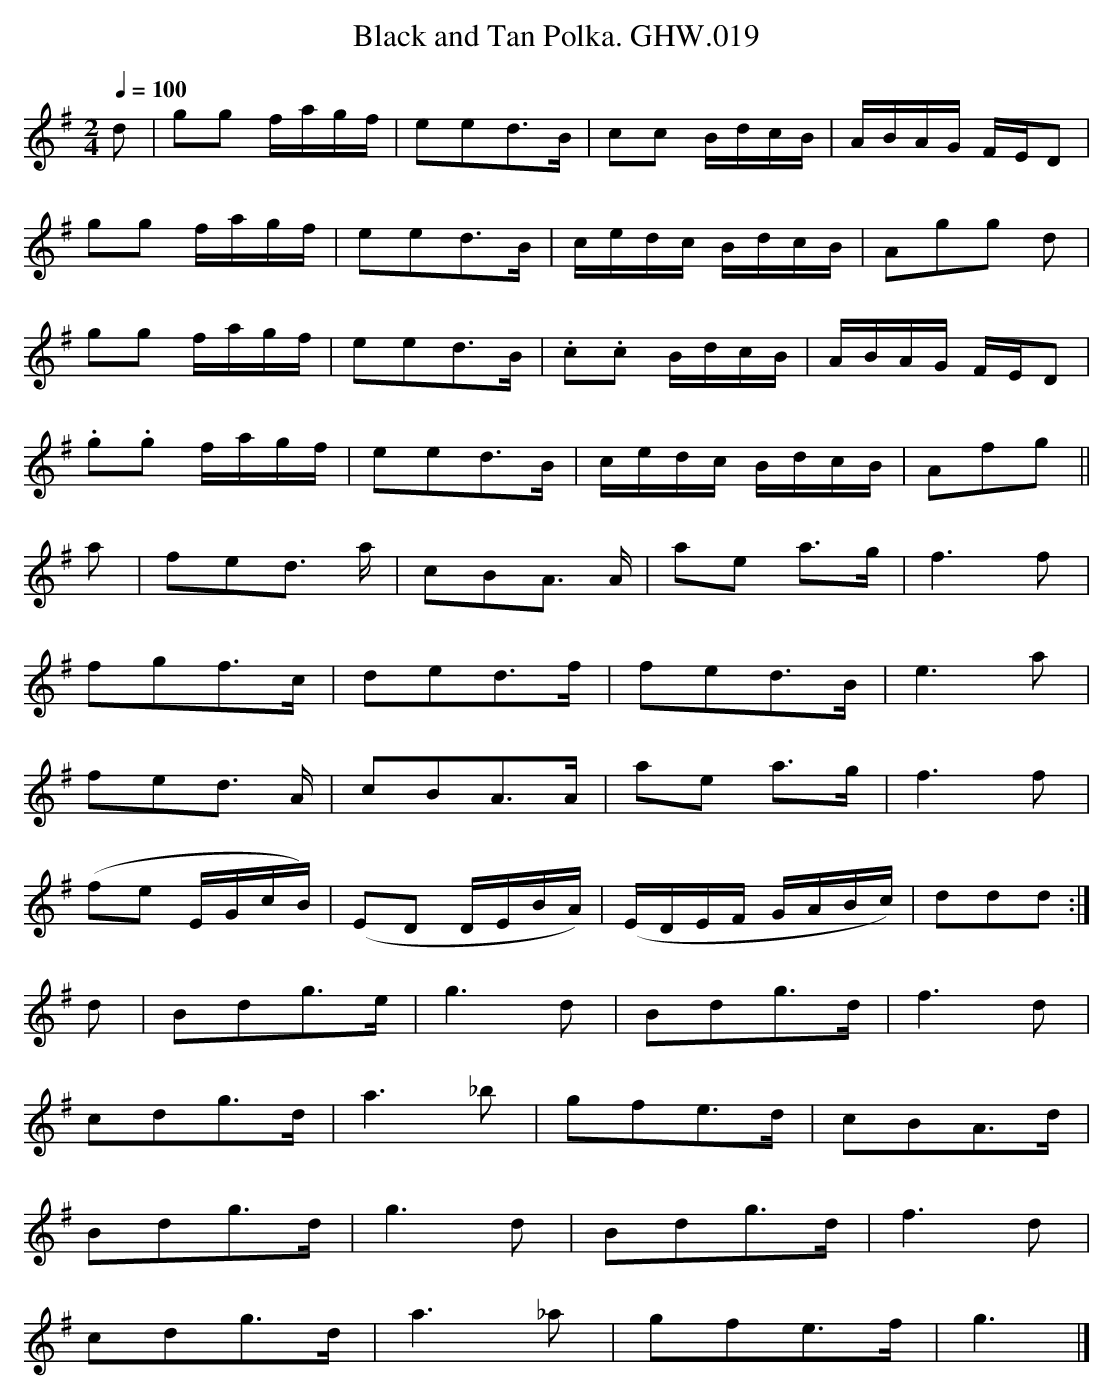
X:1
T:Black and Tan Polka. GHW.019
M:2/4
L:1/16
Q:1/4=100
K:G
d2|g2g2 fagf|e2e2d3B|c2c2 BdcB|ABAG FED2|
g2g2 fagf|e2e2d3B|cedc BdcB|A2g2g2 d2|
g2g2 fagf|e2e2d3B|.c2.c2 BdcB|ABAG FED2|
.g2.g2 fagf|e2e2d3B|cedc BdcB|A2f2g2||
a2|f2e2d3 a|c2B2A3 A|a2e2 a3g|f6 f2|
f2g2f3c|d2e2d3f|f2e2d3B|e6 a2|
f2e2d3 A|c2B2A3A|a2e2 a3g|f6 f2|
(f2e2 EGcB)|(E2D2 DEBA)|(EDEF GABc)|d2d2d2:|
d2|B2d2g3e|g6 d2|B2d2g3d|f6 d2|
c2d2g3d|a6 _b2|g2f2e3d|c2B2A3d|
B2d2g3d|g6 d2|B2d2g3d|f6 d2|
c2d2g3d|a6 _a2|g2f2e3f|g6|]
